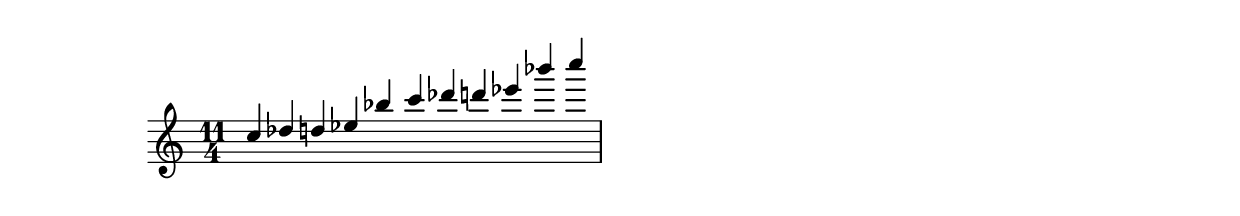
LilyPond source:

\version "2.18.2" \score { \new Staff << \new Voice { \set midiInstrument = #"piano" \voiceOne
 \key c \major \time 11/4
\override Voice.TextScript.font-size = #-4
 { c'' des'' d'' ees'' bes'' c''' des''' d''' ees''' bes''' c''''  } 
 } >> \layout { } \midi { \context { \Staff \remove "Staff_performer" }
\context { \Voice \consists "Staff_performer" } \tempo 2 = 60 } }
\paper{oddHeaderMarkup = ##f oddFooterMarkup = ##f}
